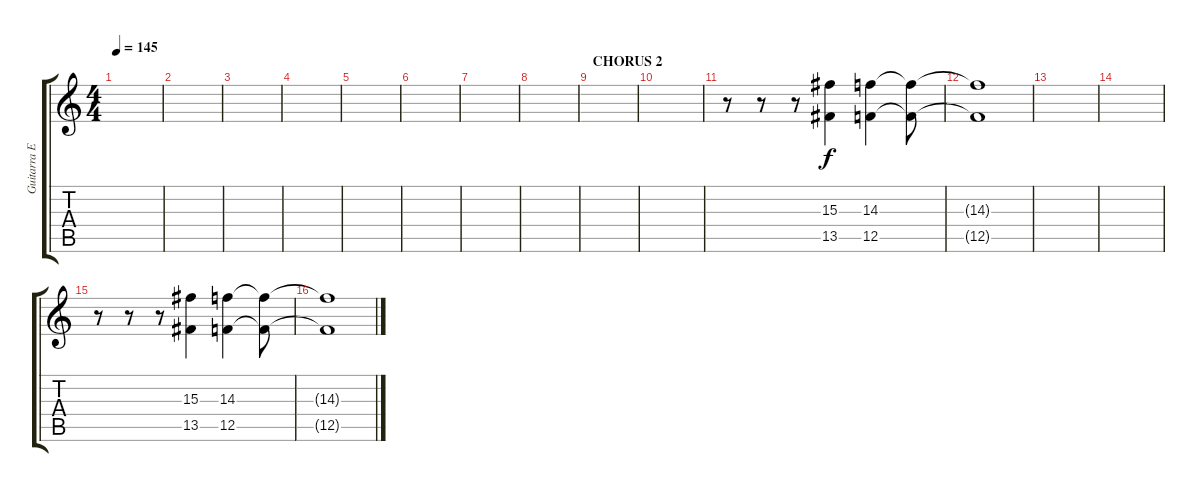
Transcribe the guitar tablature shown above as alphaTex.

\track ("Guitarra Extra" "Guitarra E") {instrument distortionguitar}
\staff {score tabs}
\tuning (C4 G3 Eb3 Bb2 F2 C2) {hide}
\ts (4 4)
\tempo 145
\clef g2
\ks c
|
|
|
|
|
|
|
|
\section ("" "CHORUS 2")
|
|
r.8 r.8 r.8 (15.3 13.5).4{dy f} (14.3 12.5).4 (14.3{t} 12.5{t}).8 |
(14.3{t} 12.5{t}).1 |
|
|
r.8 r.8 r.8 (15.3 13.5).4 (14.3 12.5).4 (14.3{t} 12.5{t}).8 |
(14.3{t} 12.5{t}).1
